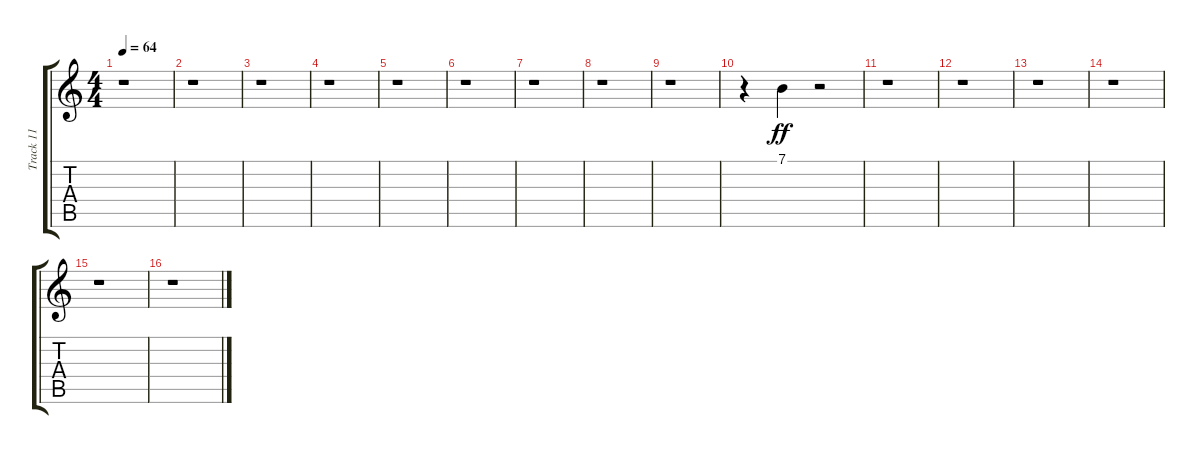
\track ("Track 11" "Track 11") {instrument reversecymbal}
\staff {score tabs}
\tuning (E4 B3 G3 D3 A2 E2) {hide}
\ts (4 4)
\tempo 64
\clef g2
\ks c
r.1{dy ff} |
r.1 |
r.1 |
r.1 |
r.1 |
r.1 |
r.1 |
r.1 |
r.1 |
r.4 7.1.4 r.2 |
r.1 |
r.1 |
r.1 |
r.1 |
r.1 |
r.1
